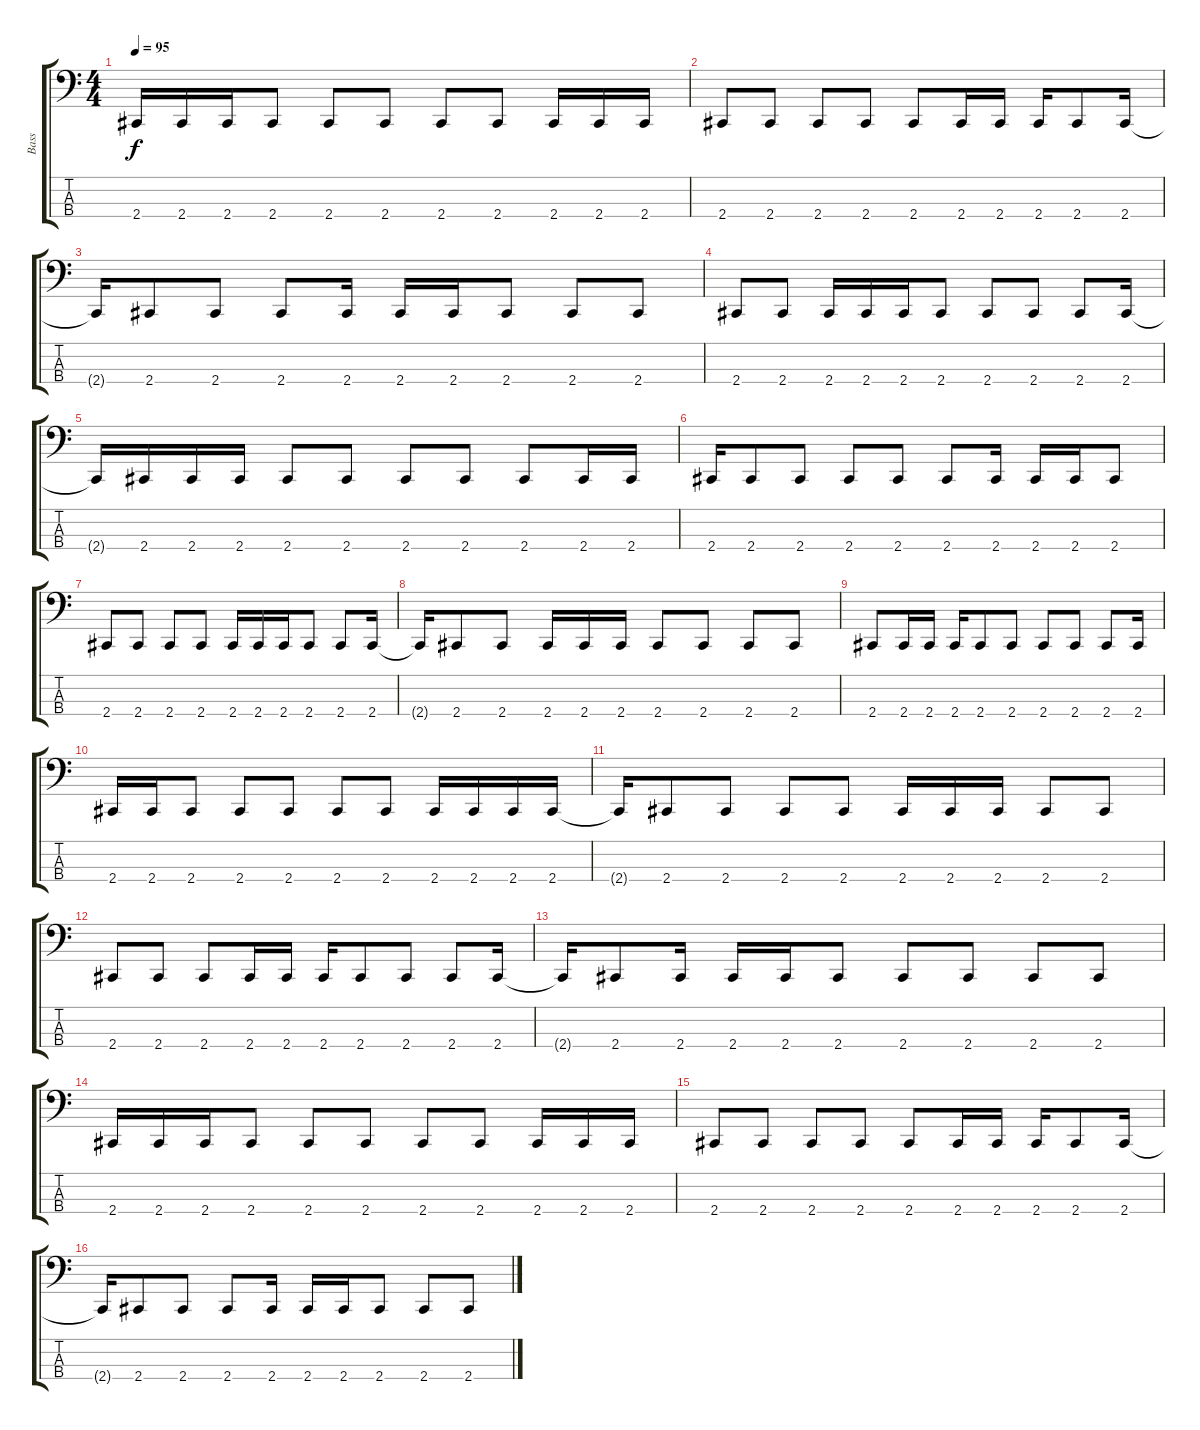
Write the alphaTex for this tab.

\track ("Bass" "Bass") {instrument electricbassfinger}
\staff {score tabs}
\tuning (D2 A1 E1 B0) {hide}
\ts (4 4)
\tempo 95
\clef f4
\ks c
2.4.16{dy f instrument electricbassfinger} 2.4.16 2.4.16 2.4.8 2.4.8 2.4.8 2.4.8 2.4.8 2.4.16 2.4.16 2.4.16 |
2.4.8 2.4.8 2.4.8 2.4.8 2.4.8 2.4.16 2.4.16 2.4.16 2.4.8 2.4.16 |
2.4{t}.16 2.4.8 2.4.8 2.4.8 2.4.16 2.4.16 2.4.16 2.4.8 2.4.8 2.4.8 |
2.4.8 2.4.8 2.4.16 2.4.16 2.4.16 2.4.8 2.4.8 2.4.8 2.4.8 2.4.16 |
2.4{t}.16 2.4.16 2.4.16 2.4.16 2.4.8 2.4.8 2.4.8 2.4.8 2.4.8 2.4.16 2.4.16 |
2.4.16 2.4.8 2.4.8 2.4.8 2.4.8 2.4.8 2.4.16 2.4.16 2.4.16 2.4.8 |
2.4.8 2.4.8 2.4.8 2.4.8 2.4.16 2.4.16 2.4.16 2.4.8 2.4.8 2.4.16 |
2.4{t}.16 2.4.8 2.4.8 2.4.16 2.4.16 2.4.16 2.4.8 2.4.8 2.4.8 2.4.8 |
2.4.8 2.4.16 2.4.16 2.4.16 2.4.8 2.4.8 2.4.8 2.4.8 2.4.8 2.4.16 |
2.4.16 2.4.16 2.4.8 2.4.8 2.4.8 2.4.8 2.4.8 2.4.16 2.4.16 2.4.16 2.4.16 |
2.4{t}.16 2.4.8 2.4.8 2.4.8 2.4.8 2.4.16 2.4.16 2.4.16 2.4.8 2.4.8 |
2.4.8 2.4.8 2.4.8 2.4.16 2.4.16 2.4.16 2.4.8 2.4.8 2.4.8 2.4.16 |
2.4{t}.16 2.4.8 2.4.16 2.4.16 2.4.16 2.4.8 2.4.8 2.4.8 2.4.8 2.4.8 |
2.4.16 2.4.16 2.4.16 2.4.8 2.4.8 2.4.8 2.4.8 2.4.8 2.4.16 2.4.16 2.4.16 |
2.4.8 2.4.8 2.4.8 2.4.8 2.4.8 2.4.16 2.4.16 2.4.16 2.4.8 2.4.16 |
2.4{t}.16 2.4.8 2.4.8 2.4.8 2.4.16 2.4.16 2.4.16 2.4.8 2.4.8 2.4.8
